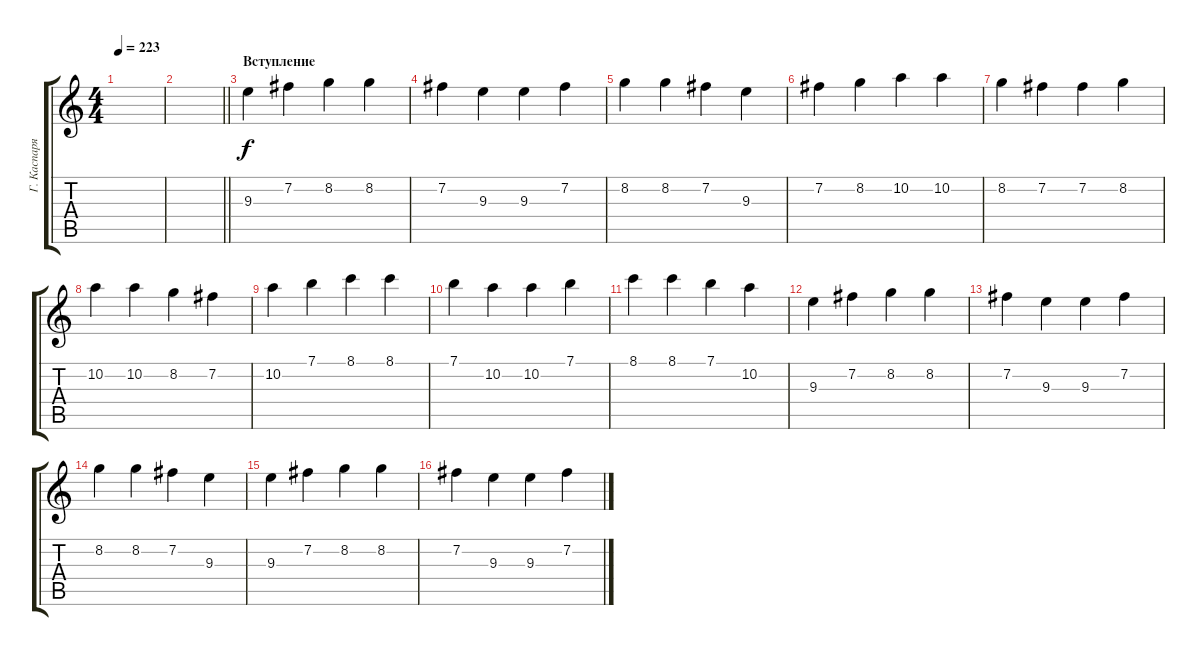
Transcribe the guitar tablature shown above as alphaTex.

\track ("Г. Каспарян" "Г. Каспаря") {instrument electricguitarclean}
\staff {score tabs}
\tuning (E4 B3 G3 D3 A2 E2) {hide}
\ts (4 4)
\tempo 223
\clef g2
\ks c
|
\barLineRight lightlight
|
\section ("" "Вступление")
9.3.4 7.2.4 8.2.4 8.2.4 |
7.2.4 9.3.4 9.3.4 7.2.4 |
8.2.4 8.2.4 7.2.4 9.3.4 |
7.2.4 8.2.4 10.2.4 10.2.4 |
8.2.4 7.2.4 7.2.4 8.2.4 |
10.2.4 10.2.4 8.2.4 7.2.4 |
10.2.4 7.1.4 8.1.4 8.1.4 |
7.1.4 10.2.4 10.2.4 7.1.4 |
8.1.4 8.1.4 7.1.4 10.2.4 |
9.3.4 7.2.4 8.2.4 8.2.4 |
7.2.4 9.3.4 9.3.4 7.2.4 |
8.2.4 8.2.4 7.2.4 9.3.4 |
9.3.4 7.2.4 8.2.4 8.2.4 |
7.2.4 9.3.4 9.3.4 7.2.4
